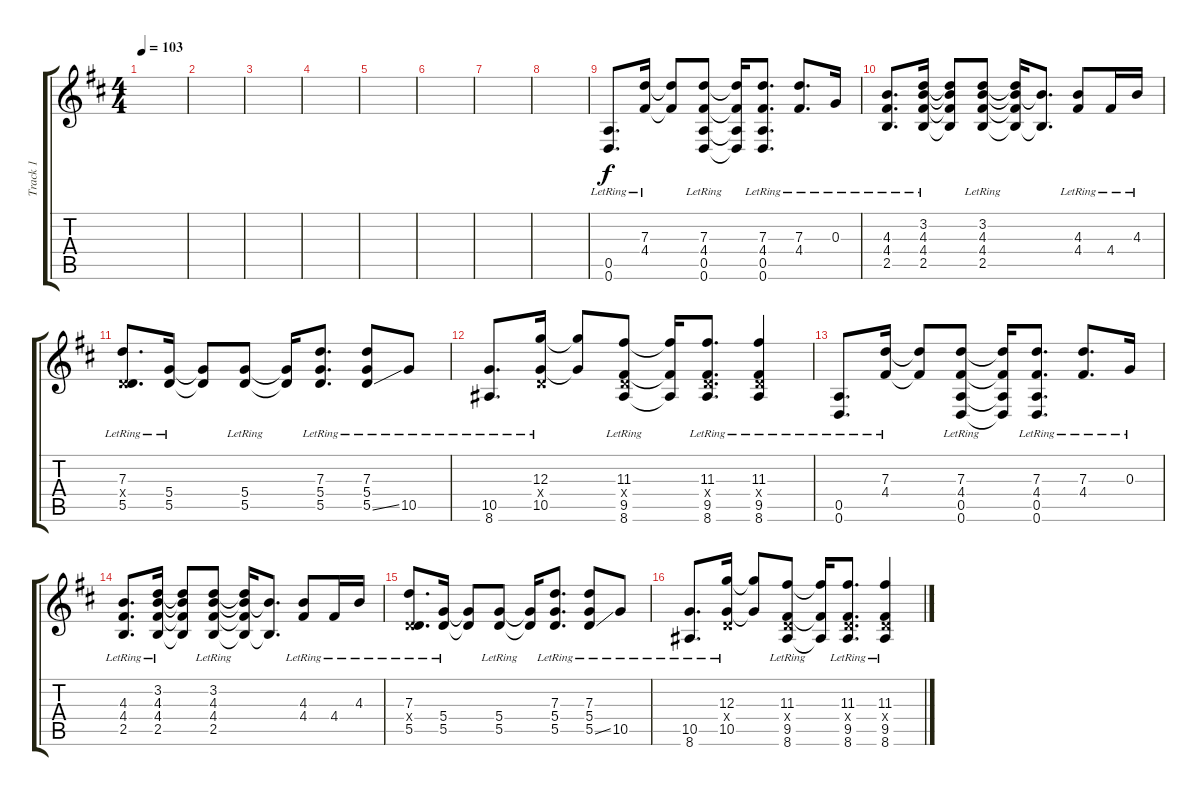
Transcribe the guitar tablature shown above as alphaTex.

\track ("Track 1" "Track 1") {instrument electricguitarclean}
\staff {score tabs}
\tuning (E4 B3 G3 D3 A2 D2) {hide}
\ts (4 4)
\tempo 103
\clef g2
\ks d
|
|
|
|
|
|
|
|
(0.5{lr} 0.6{lr}).8{d} (7.3{lr} 4.4{lr}).16 (7.3{t} 4.4{t}).8 (7.3{lr} 4.4{lr} 0.5{lr} 0.6{lr}).8 (7.3{t} 4.4{t} 0.5{t} 0.6{t}).16 (7.3{lr} 4.4{lr} 0.5{lr} 0.6{lr}).8{d} (7.3{lr} 4.4{lr}).8{d} 0.3{lr}.16 |
(4.3{lr} 4.4{lr} 2.5{lr}).8{d} (3.2{lr} 4.3{lr} 4.4{lr} 2.5{lr}).16 (3.2{t} 4.3{t} 4.4{t} 2.5{t}).8 (3.2{lr} 4.3{lr} 4.4{lr} 2.5{lr}).8 (3.2{t} 4.3{t} 4.4{t} 2.5{t}).16 (4.3{t} 2.5{t}).8{d} (4.3{lr} 4.4{lr}).8 4.4{lr}.16 4.3{lr}.16 |
(7.3{lr} 0.4{x} 5.5{lr}).8{d} (5.4{lr} 5.5{lr}).16 (5.4{t} 5.5{t}).8 (5.4{lr} 5.5{lr}).8 (5.4{t} 5.5{t}).16 (7.3{lr} 5.4{lr} 5.5{lr}).8{d} (7.3{lr} 5.4{lr} 5.5{ss lr}).8 10.5{lr}.8 |
(10.5{lr} 8.6{lr}).8{d} (12.3{lr} 0.4{x} 10.5{lr}).16 (12.3{t} 10.5{t}).8 (11.3{lr} 0.4{x} 9.5{lr} 8.6{lr}).8 (11.3{t} 9.5{t} 8.6{t}).16 (11.3{lr} 0.4{x} 9.5{lr} 8.6{lr}).8{d} (11.3{lr} 0.4{x} 9.5{lr} 8.6{lr}).4 |
(0.5{lr} 0.6{lr}).8{d} (7.3{lr} 4.4{lr}).16 (7.3{t} 4.4{t}).8 (7.3{lr} 4.4{lr} 0.5{lr} 0.6{lr}).8 (7.3{t} 4.4{t} 0.5{t} 0.6{t}).16 (7.3{lr} 4.4{lr} 0.5{lr} 0.6{lr}).8{d} (7.3{lr} 4.4{lr}).8{d} 0.3{lr}.16 |
(4.3{lr} 4.4{lr} 2.5{lr}).8{d} (3.2{lr} 4.3{lr} 4.4{lr} 2.5{lr}).16 (3.2{t} 4.3{t} 4.4{t} 2.5{t}).8 (3.2{lr} 4.3{lr} 4.4{lr} 2.5{lr}).8 (3.2{t} 4.3{t} 4.4{t} 2.5{t}).16 (4.3{t} 2.5{t}).8{d} (4.3{lr} 4.4{lr}).8 4.4{lr}.16 4.3{lr}.16 |
(7.3{lr} 0.4{x} 5.5{lr}).8{d} (5.4{lr} 5.5{lr}).16 (5.4{t} 5.5{t}).8 (5.4{lr} 5.5{lr}).8 (5.4{t} 5.5{t}).16 (7.3{lr} 5.4{lr} 5.5{lr}).8{d} (7.3{lr} 5.4{lr} 5.5{ss lr}).8 10.5{lr}.8 |
(10.5{lr} 8.6{lr}).8{d} (12.3{lr} 0.4{x} 10.5{lr}).16 (12.3{t} 10.5{t}).8 (11.3{lr} 0.4{x} 9.5{lr} 8.6{lr}).8 (11.3{t} 9.5{t} 8.6{t}).16 (11.3{lr} 0.4{x} 9.5{lr} 8.6{lr}).8{d} (11.3{lr} 0.4{x} 9.5{lr} 8.6{lr}).4
